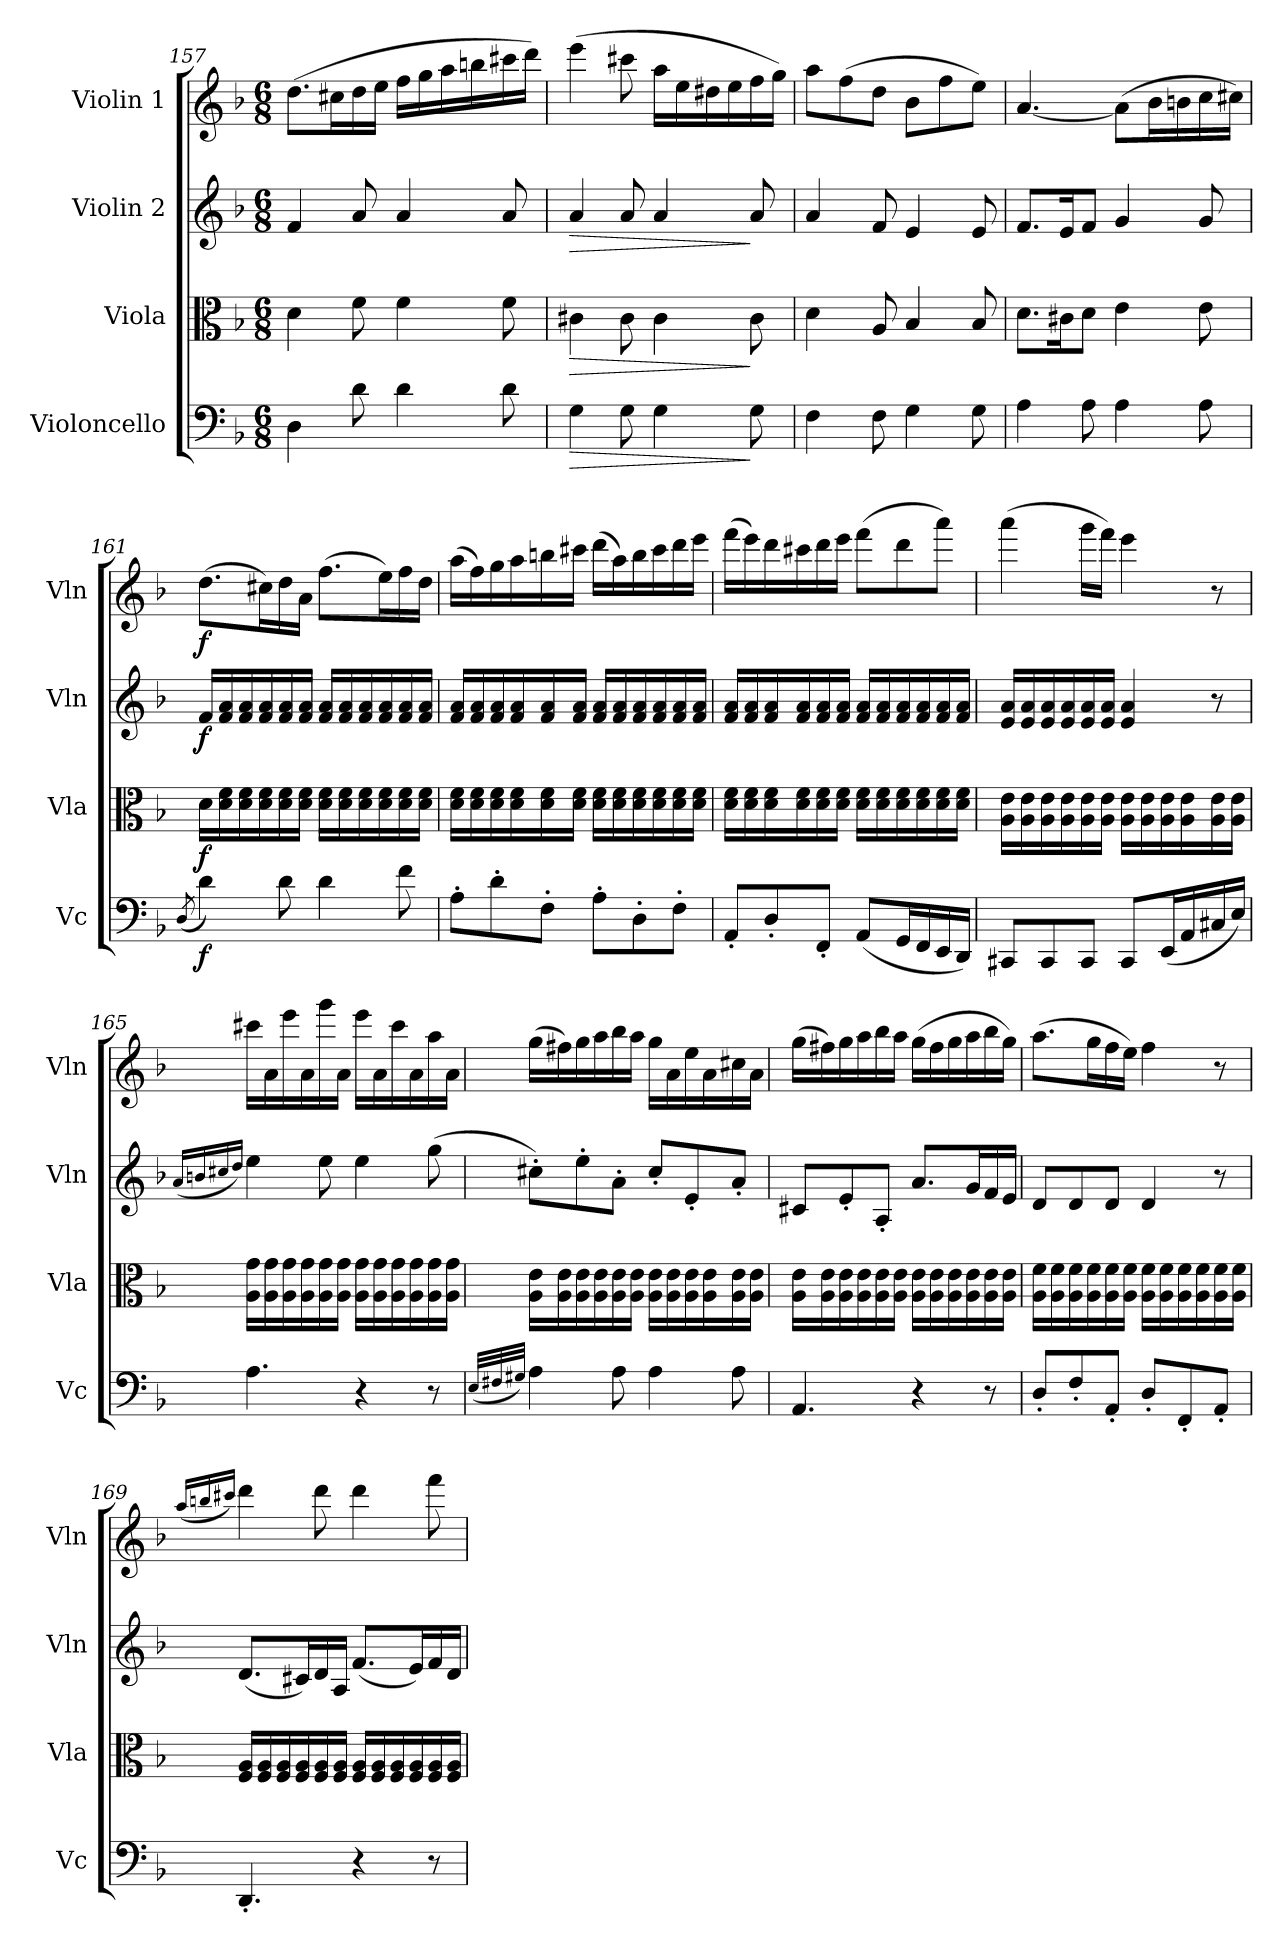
**kern	**dynam	**kern	**dynam	**kern	**dynam	**kern	**dynam
*part4	*part4	*part3	*part3	*part2	*part2	*part1	*part1
*staff4	*staff4	*staff3	*staff3	*staff2	*staff2	*staff1	*staff1
*I"Violoncello	*	*I"Viola	*	*I"Violin 2	*	*I"Violin 1	*
*I'Vc	*	*I'Vla	*	*I'Vln	*	*I'Vln	*
!!LO:PB:g=z
*clefF4	*	*clefC3	*	*clefG2	*	*clefG2	*
*k[b-]	*	*k[b-]	*	*k[b-]	*	*k[b-]	*
*M6/8	*	*M6/8	*	*M6/8	*	*M6/8	*
=157	=157	=157	=157	=157	=157	=157	=157
4D\	.	4d\	.	4f/	.	(8.dd\L	.
.	.	.	.	.	.	16cc#X\L	.
8d\	.	8f\	.	8a/	.	16dd\	.
.	.	.	.	.	.	16ee\JJ	.
4d\	.	4f\	.	4a/	.	16ff\LL	.
.	.	.	.	.	.	16gg\	.
.	.	.	.	.	.	16aa\	.
.	.	.	.	.	.	16bbn\	.
8d\	.	8f\	.	8a/	.	16ccc#X\	.
.	.	.	.	.	.	16ddd\JJ)	.
=158	=158	=158	=158	=158	=158	=158	=158
!	!LO:HP:b	!	!LO:HP:b	!	!LO:HP:b	!	!
4G\	>	4c#X\	>	4a/	>	(4eee\	.
8G\	.	8c#\	.	8a/	.	8ccc#X\	.
4G\	.	4c#\	.	4a/	.	16aa\LL	.
.	.	.	.	.	.	16ee\	.
.	.	.	.	.	.	16dd#X\	.
.	.	.	.	.	.	16ee\	.
8G\	]	8c#\	]	8a/	]	16ff\	.
.	.	.	.	.	.	16gg\JJ)	.
=159	=159	=159	=159	=159	=159	=159	=159
4F\	.	4d\	.	4a/	.	8aa\L	.
.	.	.	.	.	.	(8ff\	.
8F\	.	8A/	.	8f/	.	8dd\J	.
4G\	.	4B-/	.	4e/	.	8b-\L	.
.	.	.	.	.	.	8ff\	.
8G\	.	8B-/	.	8e/	.	8ee\J)	.
=160	=160	=160	=160	=160	=160	=160	=160
4A\	.	8.d\L	.	8.f/L	.	[>4.a/	.
.	.	16c#X\K	.	16e/K	.	.	.
8A\	.	8d\J	.	8f/J	.	.	.
4A\	.	4e\	.	4g/	.	(8a\L]	.
.	.	.	.	.	.	16b-\L	.
.	.	.	.	.	.	16bn\	.
8A\	.	8e\	.	8g/	.	16cc\	.
.	.	.	.	.	.	16cc#X\JJ)	.
!!LO:LB:g=z
=161	=161	=161	=161	=161	=161	=161	=161
(8qD/	.	.	.	.	.	.	.
!	!LO:DY:b	!	!LO:DY:b	!	!LO:DY:b	!	!LO:DY:b
4d\)	f	16d\LL	f	16f/LL	f	(8.dd\L	f
.	.	16d\ 16f\	.	16f/ 16a/	.	.	.
.	.	16d\ 16f\	.	16f/ 16a/	.	.	.
.	.	16d\ 16f\	.	16f/ 16a/	.	16cc#X\L)	.
8d\	.	16d\ 16f\	.	16f/ 16a/	.	16dd\	.
.	.	16d\ 16f\JJ	.	16f/ 16a/JJ	.	16a\JJ	.
4d\	.	16d\ 16f\LL	.	16f/ 16a/LL	.	(8.ff\L	.
.	.	16d\ 16f\	.	16f/ 16a/	.	.	.
.	.	16d\ 16f\	.	16f/ 16a/	.	.	.
.	.	16d\ 16f\	.	16f/ 16a/	.	16ee\L)	.
8f\	.	16d\ 16f\	.	16f/ 16a/	.	16ff\	.
.	.	16d\ 16f\JJ	.	16f/ 16a/JJ	.	16dd\JJ	.
!!LO:PB:g=z
=162	=162	=162	=162	=162	=162	=162	=162
8A'\L	.	16d\ 16f\LL	.	16f/ 16a/LL	.	(16aa\LL	.
.	.	16d\ 16f\	.	16f/ 16a/	.	16ff\)	.
8d'\	.	16d\ 16f\	.	16f/ 16a/	.	16gg\	.
.	.	16d\ 16f\	.	16f/ 16a/	.	16aa\	.
8F'\J	.	16d\ 16f\	.	16f/ 16a/	.	16bbn\	.
.	.	16d\ 16f\JJ	.	16f/ 16a/JJ	.	16ccc#X\JJ	.
8A'\L	.	16d\ 16f\LL	.	16f/ 16a/LL	.	(16ddd\LL	.
.	.	16d\ 16f\	.	16f/ 16a/	.	16aa\)	.
8D'\	.	16d\ 16f\	.	16f/ 16a/	.	16bb\	.
.	.	16d\ 16f\	.	16f/ 16a/	.	16ccc#\	.
8F'\J	.	16d\ 16f\	.	16f/ 16a/	.	16ddd\	.
.	.	16d\ 16f\JJ	.	16f/ 16a/JJ	.	16eee\JJ	.
=163	=163	=163	=163	=163	=163	=163	=163
8AA'/L	.	16d\ 16f\LL	.	16f/ 16a/LL	.	(16fff\LL	.
.	.	16d\ 16f\	.	16f/ 16a/	.	16eee\)	.
8D'/	.	16d\ 16f\	.	16f/ 16a/	.	16ddd\	.
.	.	16d\ 16f\	.	16f/ 16a/	.	16ccc#X\	.
8FF'/J	.	16d\ 16f\	.	16f/ 16a/	.	16ddd\	.
.	.	16d\ 16f\JJ	.	16f/ 16a/JJ	.	16eee\JJ	.
(<8AA/L	.	16d\ 16f\LL	.	16f/ 16a/LL	.	(8fff\L	.
.	.	16d\ 16f\	.	16f/ 16a/	.	.	.
16GG/L	.	16d\ 16f\	.	16f/ 16a/	.	8ddd\	.
16FF/	.	16d\ 16f\	.	16f/ 16a/	.	.	.
16EE/	.	16d\ 16f\	.	16f/ 16a/	.	8aaa\J)	.
16DD/JJ)	.	16d\ 16f\JJ	.	16f/ 16a/JJ	.	.	.
=164	=164	=164	=164	=164	=164	=164	=164
8CC#X/L	.	16A\ 16e\LL	.	16e/ 16a/LL	.	(4aaa\	.
.	.	16A\ 16e\	.	16e/ 16a/	.	.	.
8CC#/	.	16A\ 16e\	.	16e/ 16a/	.	.	.
.	.	16A\ 16e\	.	16e/ 16a/	.	.	.
8CC#/J	.	16A\ 16e\	.	16e/ 16a/	.	16ggg\LL	.
.	.	16A\ 16e\JJ	.	16e/ 16a/JJ	.	16fff\JJ)	.
8CC#/L	.	16A\ 16e\LL	.	4e/ 4a/	.	4eee\	.
.	.	16A\ 16e\	.	.	.	.	.
(<16EE/L	.	16A\ 16e\	.	.	.	.	.
16AA/	.	16A\ 16e\	.	.	.	.	.
16C#X/	.	16A\ 16e\	.	8r	.	8r	.
16E/JJ)	.	16A\ 16e\JJ	.	.	.	.	.
!!LO:LB:g=z
=165	=165	=165	=165	=165	=165	=165	=165
.	.	.	.	(16qa/LL	.	.	.
.	.	.	.	16qbn/	.	.	.
.	.	.	.	16qcc#X/	.	.	.
.	.	.	.	16qdd/JJ)	.	.	.
4.A\	.	16A\ 16g\LL	.	4ee\	.	16ccc#X\LL	.
.	.	16A\ 16g\	.	.	.	16a\	.
.	.	16A\ 16g\	.	.	.	16eee\	.
.	.	16A\ 16g\	.	.	.	16a\	.
.	.	16A\ 16g\	.	8ee\	.	16ggg\	.
.	.	16A\ 16g\JJ	.	.	.	16a\JJ	.
4r	.	16A\ 16g\LL	.	4ee\	.	16eee\LL	.
.	.	16A\ 16g\	.	.	.	16a\	.
.	.	16A\ 16g\	.	.	.	16ccc#\	.
.	.	16A\ 16g\	.	.	.	16a\	.
8r	.	16A\ 16g\	.	(>8gg\	.	16aa\	.
.	.	16A\ 16g\JJ	.	.	.	16a\JJ	.
!!LO:LB:g=z
=166	=166	=166	=166	=166	=166	=166	=166
(32qE/LLL	.	.	.	.	.	.	.
32qF#X/	.	.	.	.	.	.	.
32qG#X/JJJ)	.	.	.	.	.	.	.
4A\	.	16A\ 16e\LL	.	8cc#X'\L)	.	(16gg\LL	.
.	.	16A\ 16e\	.	.	.	16ff#X\)	.
.	.	16A\ 16e\	.	8ee'\	.	16gg\	.
.	.	16A\ 16e\	.	.	.	16aa\	.
8A\	.	16A\ 16e\	.	8a'\J	.	16bb-\	.
.	.	16A\ 16e\JJ	.	.	.	16aa\JJ	.
4A\	.	16A\ 16e\LL	.	8cc#'/L	.	16gg\LL	.
.	.	16A\ 16e\	.	.	.	16a\	.
.	.	16A\ 16e\	.	8e'/	.	16ee\	.
.	.	16A\ 16e\	.	.	.	16a\	.
8A\	.	16A\ 16e\	.	8a'/J	.	16cc#X\	.
.	.	16A\ 16e\JJ	.	.	.	16a\JJ	.
=167	=167	=167	=167	=167	=167	=167	=167
4.AA/	.	16A\ 16e\LL	.	8c#X/L	.	(16gg\LL	.
.	.	16A\ 16e\	.	.	.	16ff#X\)	.
.	.	16A\ 16e\	.	8e'/	.	16gg\	.
.	.	16A\ 16e\	.	.	.	16aa\	.
.	.	16A\ 16e\	.	8A'/J	.	16bb-\	.
.	.	16A\ 16e\JJ	.	.	.	16aa\JJ	.
4r	.	16A\ 16e\LL	.	8.a/L	.	(16gg\LL	.
.	.	16A\ 16e\	.	.	.	16ff#\	.
.	.	16A\ 16e\	.	.	.	16gg\	.
.	.	16A\ 16e\	.	16g/L	.	16aa\	.
8r	.	16A\ 16e\	.	16f/	.	16bb-\	.
.	.	16A\ 16e\JJ	.	16e/JJ	.	16gg\JJ)	.
=168	=168	=168	=168	=168	=168	=168	=168
8D'/L	.	16A\ 16f\LL	.	8d/L	.	(8.aa\L	.
.	.	16A\ 16f\	.	.	.	.	.
8F'/	.	16A\ 16f\	.	8d/	.	.	.
.	.	16A\ 16f\	.	.	.	16gg\L	.
8AA'/J	.	16A\ 16f\	.	8d/J	.	16ff\	.
.	.	16A\ 16f\JJ	.	.	.	16ee\JJ)	.
8D'/L	.	16A\ 16f\LL	.	4d/	.	4ff\	.
.	.	16A\ 16f\	.	.	.	.	.
8FF'/	.	16A\ 16f\	.	.	.	.	.
.	.	16A\ 16f\	.	.	.	.	.
8AA'/J	.	16A\ 16f\	.	8r	.	8r	.
.	.	16A\ 16f\JJ	.	.	.	.	.
!!LO:LB:g=z
=169	=169	=169	=169	=169	=169	=169	=169
.	.	.	.	.	.	(16qaa/LL	.
.	.	.	.	.	.	16qbbn/	.
.	.	.	.	.	.	16qccc#X/JJ)	.
4.DD'/	.	16F/ 16A/LL	.	(<8.d/L	.	4ddd\	.
.	.	16F/ 16A/	.	.	.	.	.
.	.	16F/ 16A/	.	.	.	.	.
.	.	16F/ 16A/	.	16c#X/L)	.	.	.
.	.	16F/ 16A/	.	16d/	.	8ddd\	.
.	.	16F/ 16A/JJ	.	16A/JJ	.	.	.
4r	.	16F/ 16A/LL	.	(<8.f/L	.	4ddd\	.
.	.	16F/ 16A/	.	.	.	.	.
.	.	16F/ 16A/	.	.	.	.	.
.	.	16F/ 16A/	.	16e/L)	.	.	.
8r	.	16F/ 16A/	.	16f/	.	8fff\	.
.	.	16F/ 16A/JJ	.	16d/JJ	.	.	.
=	=	=	=	=	=	=	=
*-	*-	*-	*-	*-	*-	*-	*-
